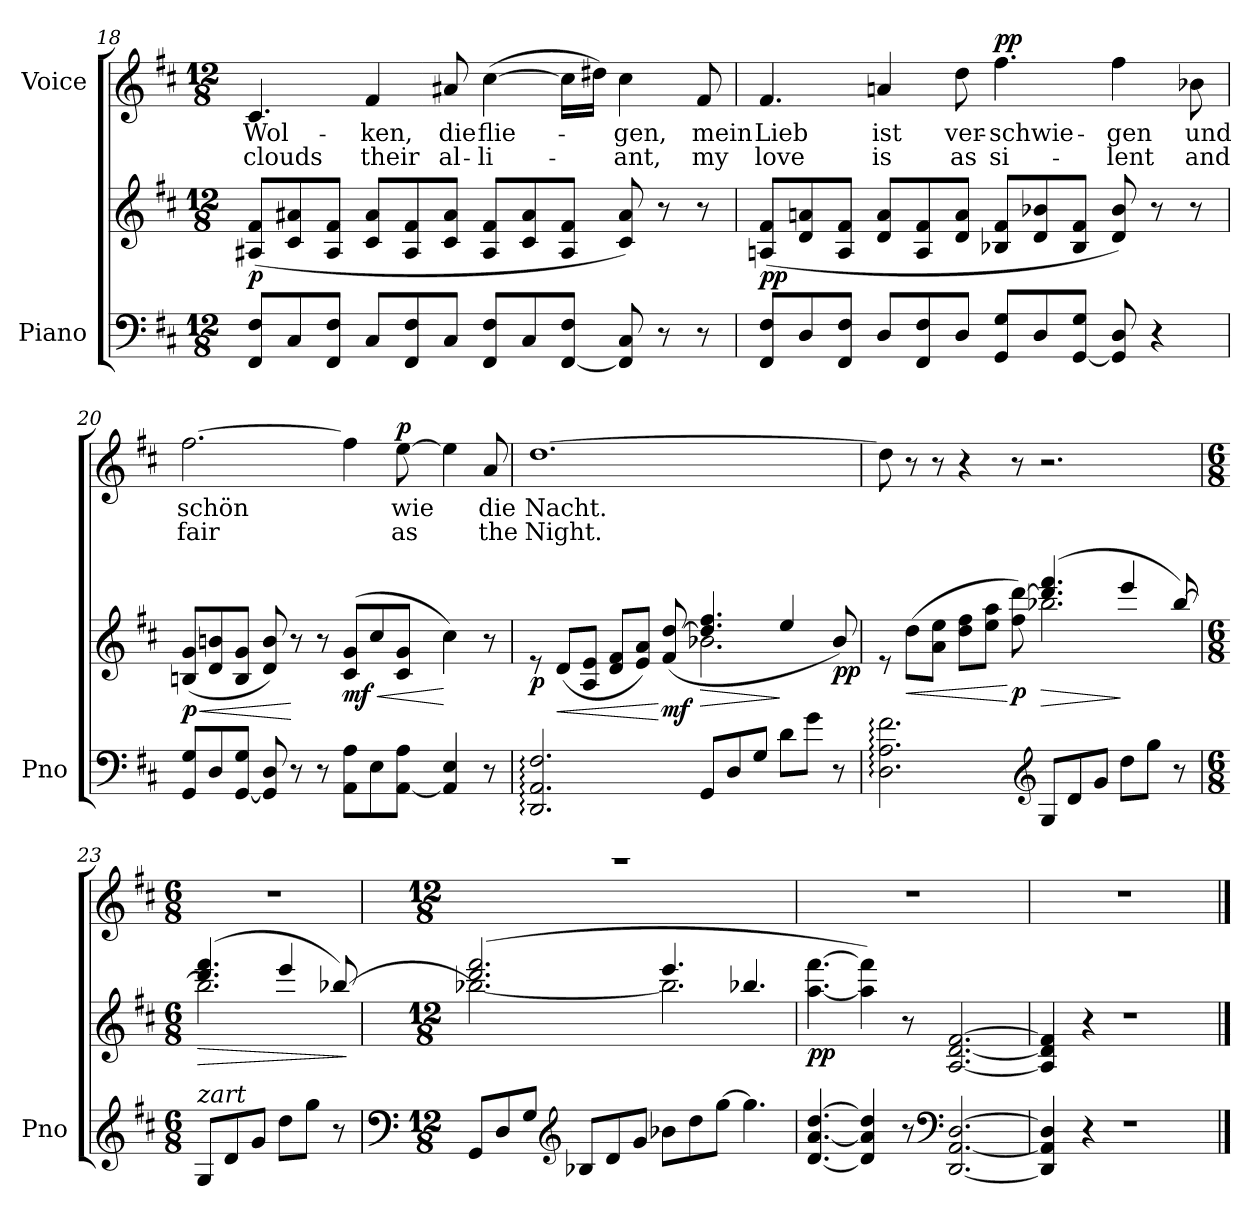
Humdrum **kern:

**kern	**kern	**dynam	**kern	**text	**text	**dynam
*part2	*part2	*part2	*part1	*part1	*part1	*part1
*staff3	*staff2	*staff2/3	*staff1	*staff1	*staff1	*staff1
*I"Piano	*	*	*I"Voice	*	*	*
*I'Pno	*	*	*	*	*	*
*clefF4	*clefG2	*	*clefG2	*	*	*
*k[f#c#]	*k[f#c#]	*	*k[f#c#]	*	*	*
*M12/8	*M12/8	*	*M12/8	*	*	*
=18	=18	=18	=18	=18	=18	=18
!	!	!LO:DY:b	!	!LO:LY:b	!LO:LY:b	!
8FF#/ 8F#/L	(8A#X/ 8f#/L	p	4.c#/	Wol-	clouds	.
8C#/	8c#/ 8a#X/	.	.	.	.	.
8FF#/ 8F#/J	8A#/ 8f#/J	.	.	.	.	.
!	!	!	!	!LO:LY:b	!LO:LY:b	!
8C#/L	8c#/ 8a#/L	.	4f#/	-ken,	their	.
8FF#/ 8F#/	8A#/ 8f#/	.	.	.	.	.
!	!	!	!	!LO:LY:b	!LO:LY:b	!
8C#/J	8c#/ 8a#/J	.	8a#X/	die	al-	.
!	!	!	!	!LO:LY:b	!LO:LY:b	!
8FF#/ 8F#/L	8A#/ 8f#/L	.	([4cc#\	flie-	-li-	.
8C#/	8c#/ 8a#/	.	.	.	.	.
[8FF#/ 8F#/J	8A#/ 8f#/J	.	16cc#\LL]	.	.	.
.	.	.	16dd#X\JJ)	.	.	.
!	!	!	!	!LO:LY:b	!LO:LY:b	!
8FF#/] 8C#/	8c#/ 8a#/)	.	4cc#\	-gen,	-ant,	.
8r	8r	.	.	.	.	.
!	!	!	!	!LO:LY:b	!LO:LY:b	!
8r	8r	.	8f#/	mein	my	.
!!LO:LB:g=z
=19	=19	=19	=19	=19	=19	=19
!	!	!LO:DY:b	!	!LO:LY:b	!LO:LY:b	!
8FF#/ 8F#/L	(8An/ 8f#/L	pp	4.f#/	Lieb	love	.
8D/	8d/ 8an/	.	.	.	.	.
8FF#/ 8F#/J	8A/ 8f#/J	.	.	.	.	.
!	!	!	!	!LO:LY:b	!LO:LY:b	!
8D/L	8d/ 8a/L	.	4an/	ist	is	.
8FF#/ 8F#/	8A/ 8f#/	.	.	.	.	.
!	!	!	!	!LO:LY:b	!LO:LY:b	!
8D/J	8d/ 8a/J	.	8dd\	ver-	as	.
!	!	!	!	!LO:LY:b	!LO:LY:b	!LO:DY:a
8GG/ 8G/L	8B-X/ 8f#/L	.	4.ff#\	-schwie-	si-	pp
8D/	8d/ 8b-X/	.	.	.	.	.
[8GG/ 8G/J	8B-/ 8f#/J	.	.	.	.	.
!	!	!	!	!LO:LY:b	!LO:LY:b	!
8GG/] 8D/	8d/ 8b-/)	.	4ff#\	-gen	-lent	.
4r	8r	.	.	.	.	.
!	!	!	!	!LO:LY:b	!LO:LY:b	!
.	8r	.	8b-X\	und	and	.
=20	=20	=20	=20	=20	=20	=20
!	!	!LO:HP:b	!	!LO:LY:b	!LO:LY:b	!
*	*	*	*^	*	*	*
!	!	!LO:DY:n=1:b	!	!	!	!	!
8GG/ 8G/L	(8Bn/ 8g/L	< p	[2.ff#\	4rcyy	schön	fair	.
8D/	8d/ 8bn/	.	.	.	.	.	.
[8GG/ 8G/J	8B/ 8g/J	.	.	4rcyy	.	.	.
8GG/] 8D/	8d/ 8b/)	.	.	.	.	.	.
8r	8r	[	.	4rcyy	.	.	.
8r	8r	.	.	.	.	.	.
!	!	!LO:HP:b	!	!	!	!	!
!	!	!LO:DY:n=2:b	!	!	!	!	!
8AA\ 8A\L	(8c#/ 8g/L	< mf	4ff#\]	4rcyy	.	.	.
8E\	8cc#/	.	.	.	.	.	.
!	!	!	!	!	!LO:LY:b	!LO:LY:b	!LO:DY:a
[8AA\ 8A\J	8c#/ 8g/J	.	[8ee\	2rcyy	wie	as	p
4AA/] 4E/	4cc#\)	[	4ee\]	.	.	.	.
!	!	!	!	!	!LO:LY:b	!LO:LY:b	!
8r	8r	.	8a/	.	die	the	.
*	*	*	*v	*v	*	*	*
!!LO:LB:g=z
=21	=21	=21	=21	=21	=21	=21
*	*^	*	*	*	*	*
!	!	!	!LO:DY:b	!	!LO:LY:b	!LO:LY:b	!
2.DD/: 2.AA/: 2.F#/:	8re	2.rgyy	p	[1.dd	Nacht.	Night.	.
!	!	!	!LO:HP:b	!	!	!	!
.	(8d/L	.	<	.	.	.	.
.	8A/ 8e/J	.	.	.	.	.	.
.	8d/ 8f#/L	.	.	.	.	.	.
.	8e/ 8a/J)	.	.	.	.	.	.
!	!	!	!LO:DY:n=1:b	!	!	!	!
.	(8f#/ [8dd/	.	[ mf	.	.	.	.
!	!	!	!LO:HP:b	!	!	!	!
8GG/L	4.dd/] 4.ff#/	2.b-X\	>	.	.	.	.
8D/	.	.	.	.	.	.	.
8G/J	.	.	.	.	.	.	.
8d\L	4ee/	.	]	.	.	.	.
8g\J	.	.	.	.	.	.	.
!	!	!	!LO:DY:n=2:b	!	!	!	!
8r	8b-/)	.	pp	.	.	.	.
=22	=22	=22	=22	=22	=22	=22	=22
2.D\: 2.A\: 2.f#\:	8re	2.rgyy	.	8dd\]	.	.	.
!	!	!	!LO:HP:b	!	!	!	!
.	(>8dd\L	.	<	8r	.	.	.
.	8a\ 8ee\J	.	.	8r	.	.	.
.	8dd\ 8ff#\L	.	.	4r	.	.	.
.	8ee\ 8aa\J	.	.	.	.	.	.
!	!	!	!LO:DY:n=1:b	!	!	!	!
.	8ff#\ [8ddd\)	.	[ p	8r	.	.	.
*clefG2	*	*	*	*	*	*	*
!	!	!	!LO:HP:b	!	!	!	!
8G/L	(4.ddd/] 4.fff#/	2.bb-X\	>	2.r	.	.	.
8d/	.	.	.	.	.	.	.
8g/J	.	.	.	.	.	.	.
8dd\L	4eee/	.	]	.	.	.	.
8gg\J	.	.	.	.	.	.	.
8r	[8bb-/)	.	.	.	.	.	.
=23	=23	=23	=23	=23	=23	=23	=23
*M6/8	*M6/8	*	*	*M6/8	*	*	*
!LO:TX:a:i:t=zart	!	!	!	!	!	!	!
!	!	!	!LO:HP:b	!	!	!	!
8G/L	(4.ddd/ 4.fff#/	2.bb-\]	>	2.r	.	.	.
8d/	.	.	.	.	.	.	.
8g/J	.	.	.	.	.	.	.
8dd\L	4eee/	.	.	.	.	.	.
8gg\J	.	.	.	.	.	.	.
8r	[8bb-X/)	.	.	.	.	.	.
*	*v	*v	*	*	*	*	*
.	.	]	.	.	.	.
!!LO:LB:g=z
=24	=24	=24	=24	=24	=24	=24
*clefF4	*	*	*	*	*	*
*M12/8	*M12/8	*	*M12/8	*	*	*
*	*^	*	*^	*	*	*
8GG/L	(2.ddd/ 2.fff#/	2.bb-X\_	.	1.r	2.ff#\yy	.	.	.
8D/	.	.	.	.	.	.	.	.
8G/J	.	.	.	.	.	.	.	.
*clefG2	*	*	*	*	*	*	*	*
8B-X/L	.	.	.	.	.	.	.	.
8d/	.	.	.	.	.	.	.	.
8g/J	.	.	.	.	.	.	.	.
8b-X\L	4.eee/	2.bb-\]	.	.	4.ryy	.	.	.
8dd\	.	.	.	.	.	.	.	.
[8gg\J	.	.	.	.	.	.	.	.
4.gg\]	4.bb-X/	.	.	.	4.ryy	.	.	.
*	*v	*v	*	*	*	*	*	*
=25	=25	=25	=25	=25	=25	=25	=25
!	!	!LO:DY:b	!	!	!	!	!
*	*	*	*v	*v	*	*	*
[4.d/ [4.a/ [4.dd/	[4.aa\ [4.fff#\	pp	1.r	.	.	.
4d/] 4a/] 4dd/]	4aa\] 4fff#\])	.	.	.	.	.
8r	8r	.	.	.	.	.
*clefF4	*	*	*	*	*	*
[2.DD/ [2.AA/ [2.D/	[2.A/ [2.d/ [2.f#/	.	.	.	.	.
=26	=26	=26	=26	=26	=26	=26
4DD/] 4AA/] 4D/]	4A/] 4d/] 4f#/]	.	1.r	.	.	.
4r	4r	.	.	.	.	.
1r	1r	.	.	.	.	.
==	==	==	==	==	==	==
*-	*-	*-	*-	*-	*-	*-
